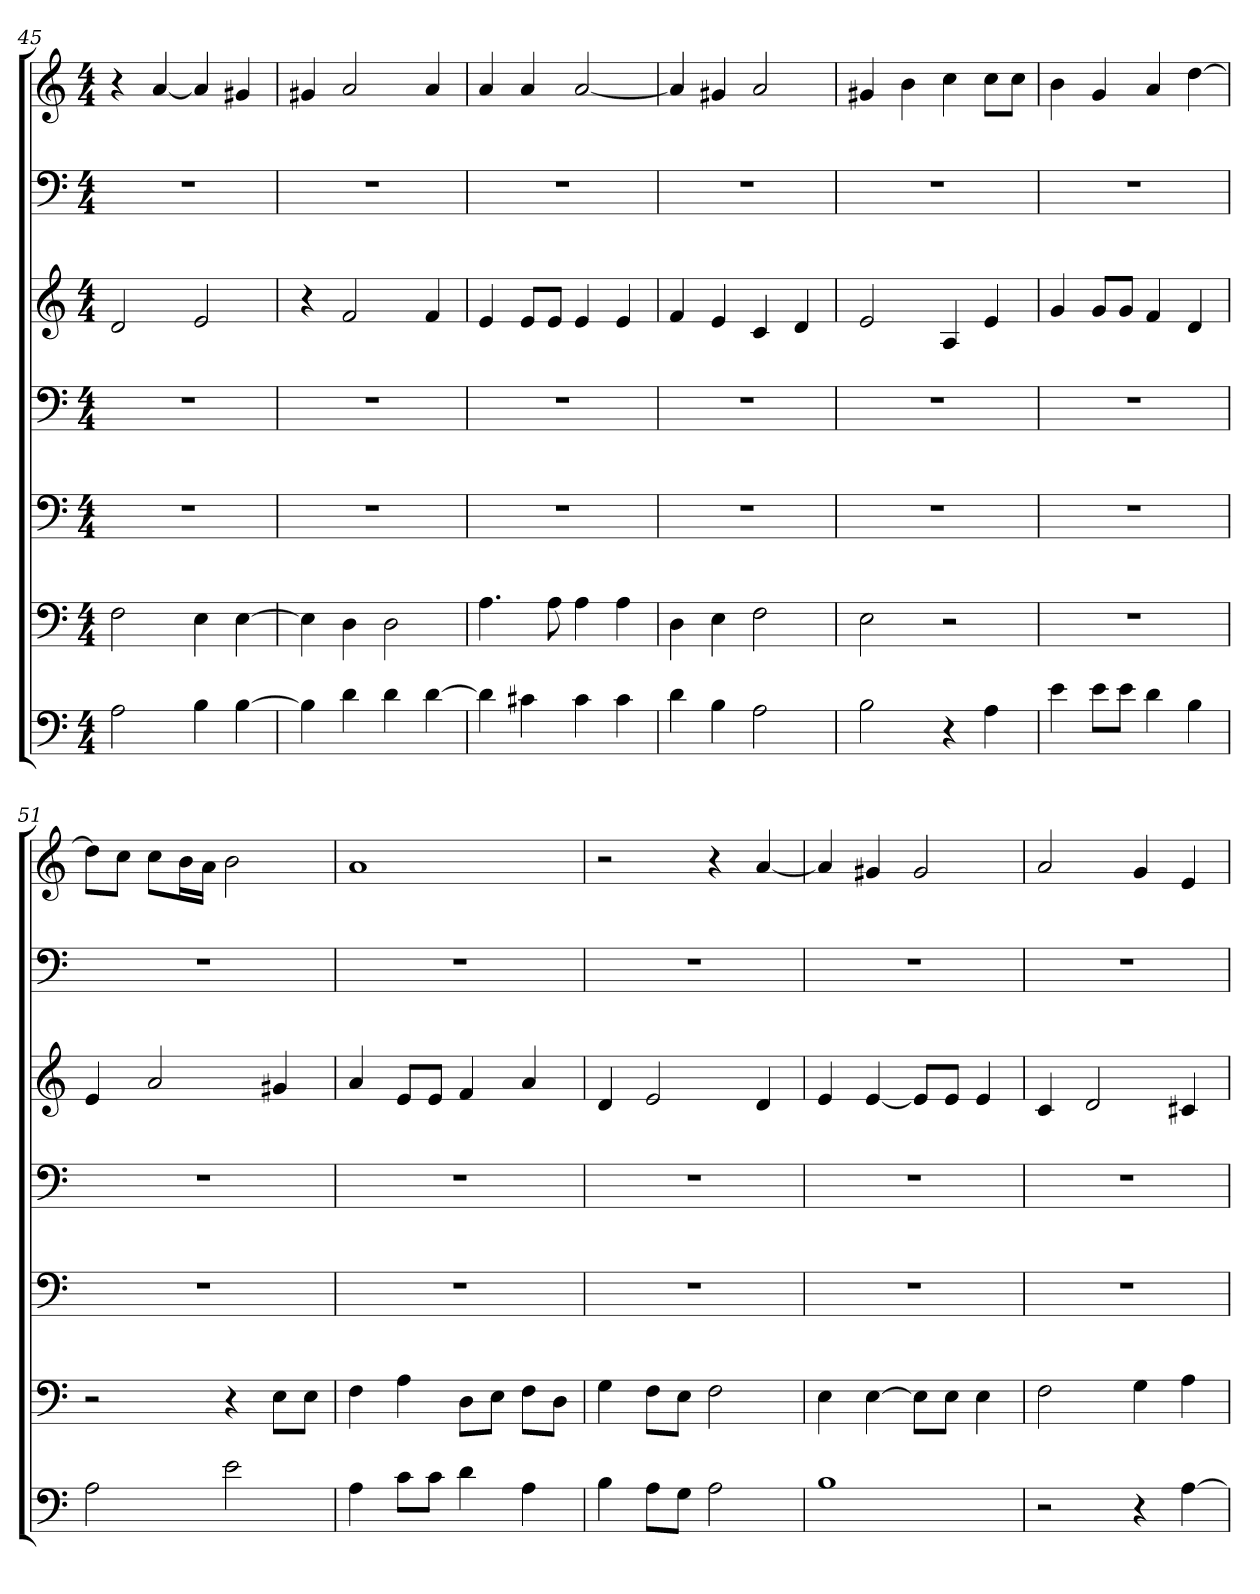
**kern	**kern	**kern	**kern	**kern	**kern	**kern
*part7	*part6	*part5	*part4	*part3	*part2	*part1
*staff7	*staff6	*staff5	*staff4	*staff3	*staff2	*staff1
*clefF4	*clefF4	*clefF4	*clefF4	*clefG2	*clefF4	*clefG2
*k[]	*k[]	*k[]	*k[]	*k[]	*k[]	*k[]
*M4/4	*M4/4	*M4/4	*M4/4	*M4/4	*M4/4	*M4/4
=45	=45	=45	=45	=45	=45	=45
2A	2F	1r	1r	2d	1r	4r
.	.	.	.	.	.	[4a
4B	4E	.	.	2e	.	4a]
[4B	[4E	.	.	.	.	4g#X
=46	=46	=46	=46	=46	=46	=46
4B]	4E]	1r	1r	4r	1r	4g#X
4d	4D	.	.	2f	.	2a
4d	2D	.	.	.	.	.
[4d	.	.	.	4f	.	4a
=47	=47	=47	=47	=47	=47	=47
4d]	4.A	1r	1r	4e	1r	4a
4c#X	.	.	.	8e/L	.	4a
.	8A	.	.	8e/J	.	.
4c#	4A	.	.	4e	.	[2a
4c#	4A	.	.	4e	.	.
=48	=48	=48	=48	=48	=48	=48
4d	4D	1r	1r	4f	1r	4a]
4B	4E	.	.	4e	.	4g#X
2A	2F	.	.	4c	.	2a
.	.	.	.	4d	.	.
=49	=49	=49	=49	=49	=49	=49
2B	2E	1r	1r	2e	1r	4g#X
.	.	.	.	.	.	4b
4r	2r	.	.	4A	.	4cc
4A	.	.	.	4e	.	8cc\L
.	.	.	.	.	.	8cc\J
=50	=50	=50	=50	=50	=50	=50
4e	1r	1r	1r	4g	1r	4b
8e\L	.	.	.	8g/L	.	4g
8e\J	.	.	.	8g/J	.	.
4d	.	.	.	4f	.	4a
4B	.	.	.	4d	.	[4dd
=51	=51	=51	=51	=51	=51	=51
2A	2r	1r	1r	4e	1r	8dd\L]
.	.	.	.	.	.	8cc\J
.	.	.	.	2a	.	8cc\L
.	.	.	.	.	.	16b\L
.	.	.	.	.	.	16a\JJ
2e	4r	.	.	.	.	2b
.	8E\L	.	.	4g#X	.	.
.	8E\J	.	.	.	.	.
=52	=52	=52	=52	=52	=52	=52
4A	4F	1r	1r	4a	1r	1a
8c\L	4A	.	.	8e/L	.	.
8c\J	.	.	.	8e/J	.	.
4d	8D\L	.	.	4f	.	.
.	8E\J	.	.	.	.	.
4A	8F\L	.	.	4a	.	.
.	8D\J	.	.	.	.	.
=53	=53	=53	=53	=53	=53	=53
4B	4G	1r	1r	4d	1r	2r
8A\L	8F\L	.	.	2e	.	.
8G\J	8E\J	.	.	.	.	.
2A	2F	.	.	.	.	4r
.	.	.	.	4d	.	[4a
=54	=54	=54	=54	=54	=54	=54
1B	4E	1r	1r	4e	1r	4a]
.	[4E	.	.	[4e	.	4g#X
.	8E\L]	.	.	8e/L]	.	2g#
.	8E\J	.	.	8e/J	.	.
.	4E	.	.	4e	.	.
=55	=55	=55	=55	=55	=55	=55
2r	2F	1r	1r	4c	1r	2a
.	.	.	.	2d	.	.
4r	4G	.	.	.	.	4g
[4A	4A	.	.	4c#X	.	4e
=	=	=	=	=	=	=
*-	*-	*-	*-	*-	*-	*-
